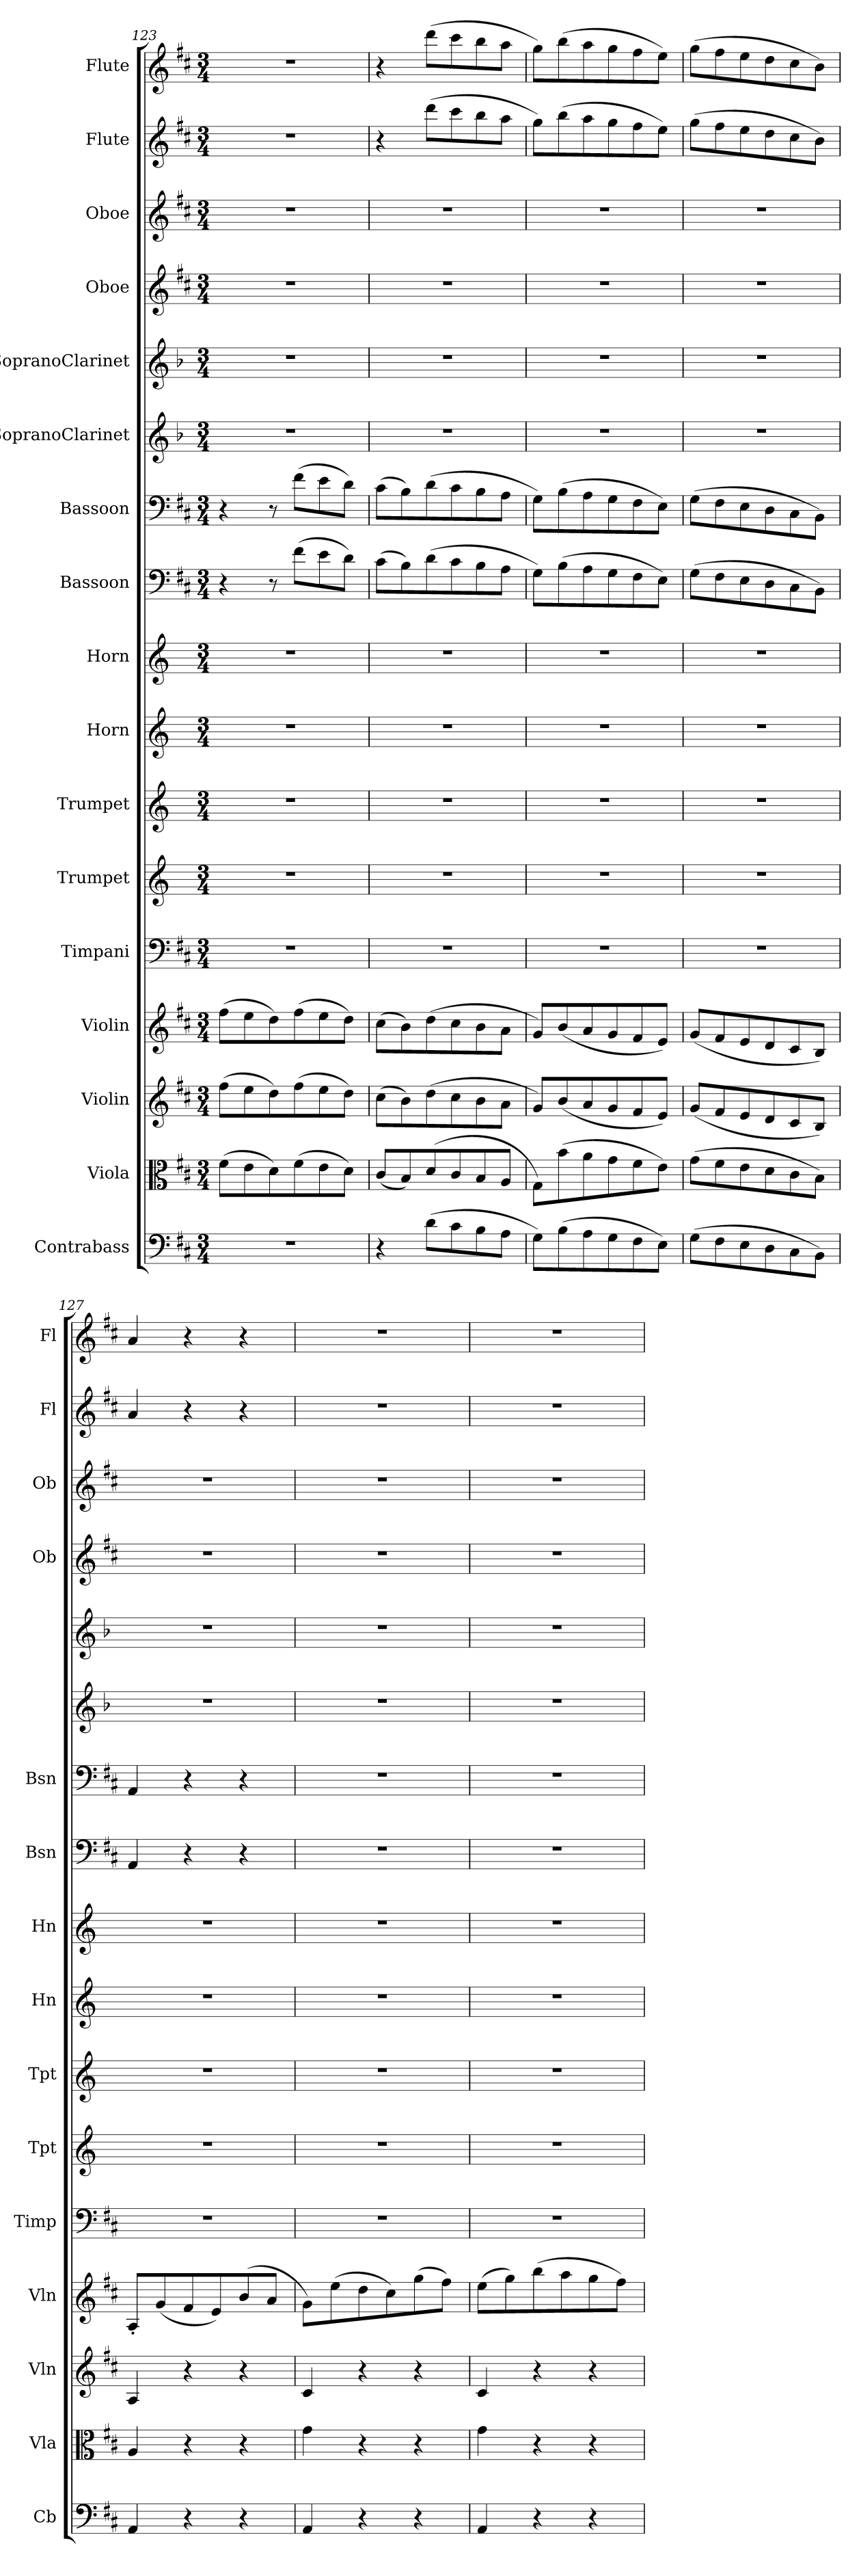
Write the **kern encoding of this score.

**kern	**kern	**kern	**kern	**kern	**kern	**kern	**kern	**kern	**kern	**kern	**kern	**kern	**kern	**kern	**kern	**kern
*part17	*part16	*part15	*part14	*part13	*part12	*part11	*part10	*part9	*part8	*part7	*part6	*part5	*part4	*part3	*part2	*part1
*staff17	*staff16	*staff15	*staff14	*staff13	*staff12	*staff11	*staff10	*staff9	*staff8	*staff7	*staff6	*staff5	*staff4	*staff3	*staff2	*staff1
*I"Contrabass	*I"Viola	*I"Violin	*I"Violin	*I"Timpani	*I"Trumpet	*I"Trumpet	*I"Horn	*I"Horn	*I"Bassoon	*I"Bassoon	*I"SopranoClarinet	*I"SopranoClarinet	*I"Oboe	*I"Oboe	*I"Flute	*I"Flute
*I'Cb	*I'Vla	*I'Vln	*I'Vln	*I'Timp	*I'Tpt	*I'Tpt	*I'Hn	*I'Hn	*I'Bsn	*I'Bsn	*	*	*I'Ob	*I'Ob	*I'Fl	*I'Fl
*clefF4	*clefC3	*clefG2	*clefG2	*clefF4	*clefG2	*clefG2	*clefG2	*clefG2	*clefF4	*clefF4	*clefG2	*clefG2	*clefG2	*clefG2	*clefG2	*clefG2
*k[f#c#]	*k[f#c#]	*k[f#c#]	*k[f#c#]	*k[f#c#]	*k[]	*k[]	*k[]	*k[]	*k[f#c#]	*k[f#c#]	*k[b-]	*k[b-]	*k[f#c#]	*k[f#c#]	*k[f#c#]	*k[f#c#]
*M3/4	*M3/4	*M3/4	*M3/4	*M3/4	*M3/4	*M3/4	*M3/4	*M3/4	*M3/4	*M3/4	*M3/4	*M3/4	*M3/4	*M3/4	*M3/4	*M3/4
=123	=123	=123	=123	=123	=123	=123	=123	=123	=123	=123	=123	=123	=123	=123	=123	=123
2.r	(8f#\L	(8ff#\L	(8ff#\L	2.r	2.r	2.r	2.r	2.r	4r	4r	2.r	2.r	2.r	2.r	2.r	2.r
.	8e\	8ee\	8ee\	.	.	.	.	.	.	.	.	.	.	.	.	.
.	8d\)	8dd\)	8dd\)	.	.	.	.	.	8r	8r	.	.	.	.	.	.
.	(8f#\	(8ff#\	(8ff#\	.	.	.	.	.	(8f#\L	(8f#\L	.	.	.	.	.	.
.	8e\	8ee\	8ee\	.	.	.	.	.	8e\	8e\	.	.	.	.	.	.
.	8d\J)	8dd\J)	8dd\J)	.	.	.	.	.	8d\J)	8d\J)	.	.	.	.	.	.
=124	=124	=124	=124	=124	=124	=124	=124	=124	=124	=124	=124	=124	=124	=124	=124	=124
4r	(8c#/L	(8cc#\L	(8cc#\L	2.r	2.r	2.r	2.r	2.r	(8c#\L	(8c#\L	2.r	2.r	2.r	2.r	4r	4r
.	8B/)	8b\)	8b\)	.	.	.	.	.	8B\)	8B\)	.	.	.	.	.	.
(8d\L	(8d/	(8dd\	(8dd\	.	.	.	.	.	(8d\	(8d\	.	.	.	.	(8ddd\L	(8ddd\L
8c#\	8c#/	8cc#\	8cc#\	.	.	.	.	.	8c#\	8c#\	.	.	.	.	8ccc#\	8ccc#\
8B\	8B/	8b\	8b\	.	.	.	.	.	8B\	8B\	.	.	.	.	8bb\	8bb\
8A\J	8A/J	8a\J	8a\J	.	.	.	.	.	8A\J	8A\J	.	.	.	.	8aa\J	8aa\J
=125	=125	=125	=125	=125	=125	=125	=125	=125	=125	=125	=125	=125	=125	=125	=125	=125
8G\L)	8G\L)	8g/L)	8g/L)	2.r	2.r	2.r	2.r	2.r	8G\L)	8G\L)	2.r	2.r	2.r	2.r	8gg\L)	8gg\L)
(8B\	(8b\	(8b/	(8b/	.	.	.	.	.	(8B\	(8B\	.	.	.	.	(8bb\	(8bb\
8A\	8a\	8a/	8a/	.	.	.	.	.	8A\	8A\	.	.	.	.	8aa\	8aa\
8G\	8g\	8g/	8g/	.	.	.	.	.	8G\	8G\	.	.	.	.	8gg\	8gg\
8F#\	8f#\	8f#/	8f#/	.	.	.	.	.	8F#\	8F#\	.	.	.	.	8ff#\	8ff#\
8E\J)	8e\J)	8e/J)	8e/J)	.	.	.	.	.	8E\J)	8E\J)	.	.	.	.	8ee\J)	8ee\J)
=126	=126	=126	=126	=126	=126	=126	=126	=126	=126	=126	=126	=126	=126	=126	=126	=126
(8G\L	(8g\L	(8g/L	(8g/L	2.r	2.r	2.r	2.r	2.r	(8G\L	(8G\L	2.r	2.r	2.r	2.r	(8gg\L	(8gg\L
8F#\	8f#\	8f#/	8f#/	.	.	.	.	.	8F#\	8F#\	.	.	.	.	8ff#\	8ff#\
8E\	8e\	8e/	8e/	.	.	.	.	.	8E\	8E\	.	.	.	.	8ee\	8ee\
8D\	8d\	8d/	8d/	.	.	.	.	.	8D\	8D\	.	.	.	.	8dd\	8dd\
8C#\	8c#\	8c#/	8c#/	.	.	.	.	.	8C#\	8C#\	.	.	.	.	8cc#\	8cc#\
8BB\J)	8B\J)	8B/J)	8B/J)	.	.	.	.	.	8BB\J)	8BB\J)	.	.	.	.	8b\J)	8b\J)
=127	=127	=127	=127	=127	=127	=127	=127	=127	=127	=127	=127	=127	=127	=127	=127	=127
4AA/	4A/	4A/	8A'/L	2.r	2.r	2.r	2.r	2.r	4AA/	4AA/	2.r	2.r	2.r	2.r	4a/	4a/
.	.	.	(8g/	.	.	.	.	.	.	.	.	.	.	.	.	.
4r	4r	4r	8f#/	.	.	.	.	.	4r	4r	.	.	.	.	4r	4r
.	.	.	8e/)	.	.	.	.	.	.	.	.	.	.	.	.	.
4r	4r	4r	(8b/	.	.	.	.	.	4r	4r	.	.	.	.	4r	4r
.	.	.	8a/J	.	.	.	.	.	.	.	.	.	.	.	.	.
=128	=128	=128	=128	=128	=128	=128	=128	=128	=128	=128	=128	=128	=128	=128	=128	=128
4AA/	4g\	4c#/	8g\L)	2.r	2.r	2.r	2.r	2.r	2.r	2.r	2.r	2.r	2.r	2.r	2.r	2.r
.	.	.	(8ee\	.	.	.	.	.	.	.	.	.	.	.	.	.
4r	4r	4r	8dd\	.	.	.	.	.	.	.	.	.	.	.	.	.
.	.	.	8cc#\)	.	.	.	.	.	.	.	.	.	.	.	.	.
4r	4r	4r	(8gg\	.	.	.	.	.	.	.	.	.	.	.	.	.
.	.	.	8ff#\J)	.	.	.	.	.	.	.	.	.	.	.	.	.
=129	=129	=129	=129	=129	=129	=129	=129	=129	=129	=129	=129	=129	=129	=129	=129	=129
4AA/	4g\	4c#/	(8ee\L	2.r	2.r	2.r	2.r	2.r	2.r	2.r	2.r	2.r	2.r	2.r	2.r	2.r
.	.	.	8gg\)	.	.	.	.	.	.	.	.	.	.	.	.	.
4r	4r	4r	(8bb\	.	.	.	.	.	.	.	.	.	.	.	.	.
.	.	.	8aa\	.	.	.	.	.	.	.	.	.	.	.	.	.
4r	4r	4r	8gg\	.	.	.	.	.	.	.	.	.	.	.	.	.
.	.	.	8ff#\J)	.	.	.	.	.	.	.	.	.	.	.	.	.
=	=	=	=	=	=	=	=	=	=	=	=	=	=	=	=	=
*-	*-	*-	*-	*-	*-	*-	*-	*-	*-	*-	*-	*-	*-	*-	*-	*-
